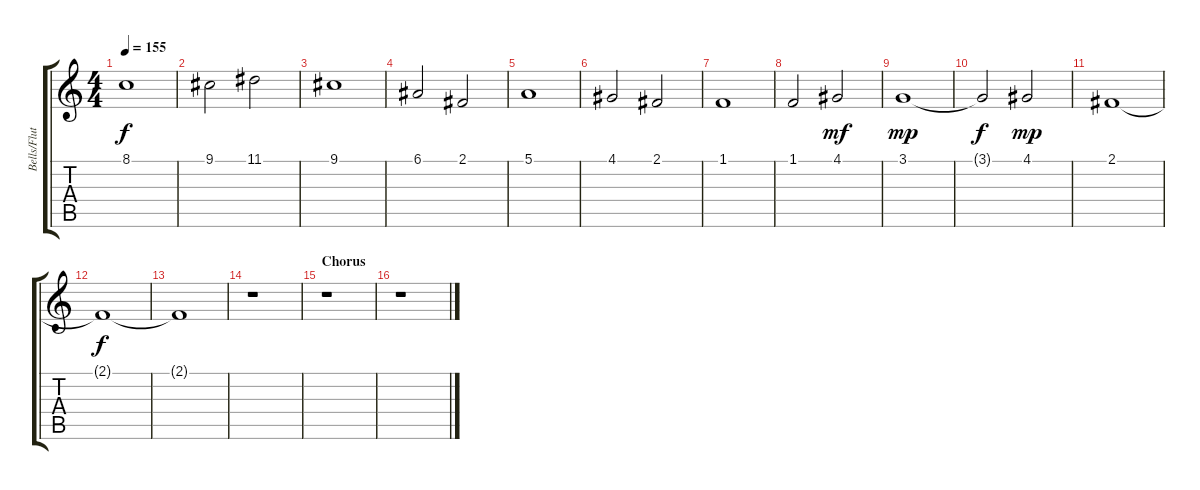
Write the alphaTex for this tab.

\track ("Bells/Flute" "Bells/Flut") {instrument flute}
\staff {score tabs}
\tuning (E4 B3 G3 D3 A2 E2) {hide}
\ts (4 4)
\tempo 155
\clef g2
\ks c
8.1.1{dy f} |
9.1.2 11.1.2 |
9.1.1 |
6.1.2 2.1.2 |
5.1.1 |
4.1.2 2.1.2 |
1.1.1 |
1.1.2 4.1.2{dy mf} |
3.1.1{dy mp} |
3.1{t}.2{dy f} 4.1.2{dy mp} |
2.1.1 |
2.1{t}.1{dy f volume 6} |
2.1{t}.1 |
r.1 |
\section ("" "Chorus")
r.1{volume 14} |
r.1
